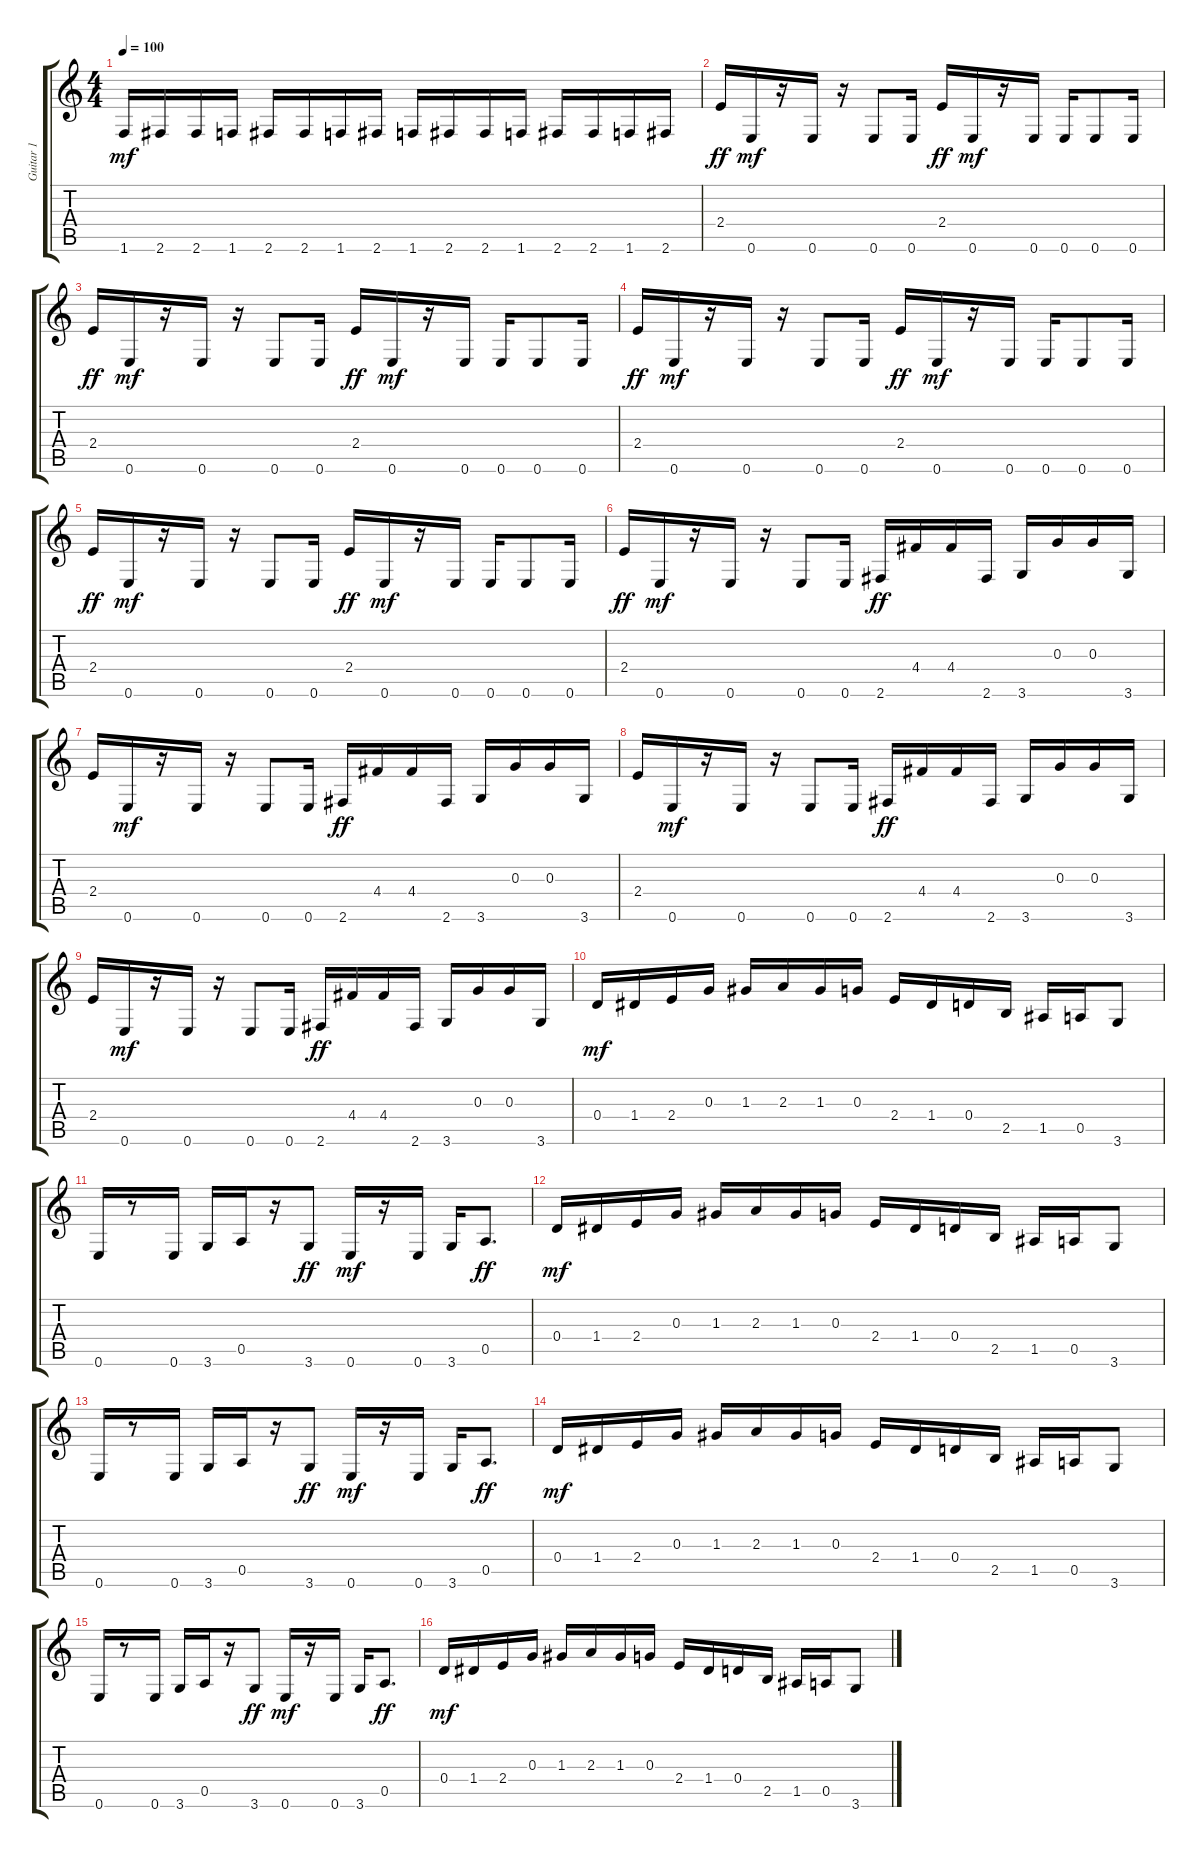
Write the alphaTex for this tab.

\track ("Guitar 1" "Guitar 1") {instrument distortionguitar}
\staff {score tabs}
\tuning (E4 B3 G3 D3 A2 E2) {hide}
\ts (4 4)
\tempo 100
\clef g2
\ks c
1.6.16{dy mf} 2.6.16 2.6.16 1.6.16 2.6.16 2.6.16 1.6.16 2.6.16 1.6.16 2.6.16 2.6.16 1.6.16 2.6.16 2.6.16 1.6.16 2.6.16 |
2.4.16{dy ff} 0.6.16{dy mf} r.16 0.6.16 r.16 0.6.8 0.6.16 2.4.16{dy ff} 0.6.16{dy mf} r.16 0.6.16 0.6.16 0.6.8 0.6.16 |
2.4.16{dy ff} 0.6.16{dy mf} r.16 0.6.16 r.16 0.6.8 0.6.16 2.4.16{dy ff} 0.6.16{dy mf} r.16 0.6.16 0.6.16 0.6.8 0.6.16 |
2.4.16{dy ff} 0.6.16{dy mf} r.16 0.6.16 r.16 0.6.8 0.6.16 2.4.16{dy ff} 0.6.16{dy mf} r.16 0.6.16 0.6.16 0.6.8 0.6.16 |
2.4.16{dy ff} 0.6.16{dy mf} r.16 0.6.16 r.16 0.6.8 0.6.16 2.4.16{dy ff} 0.6.16{dy mf} r.16 0.6.16 0.6.16 0.6.8 0.6.16 |
2.4.16{dy ff} 0.6.16{dy mf} r.16 0.6.16 r.16 0.6.8 0.6.16 2.6.16{dy ff} 4.4.16 4.4.16 2.6.16 3.6.16 0.3.16 0.3.16 3.6.16 |
2.4.16 0.6.16{dy mf} r.16 0.6.16 r.16 0.6.8 0.6.16 2.6.16{dy ff} 4.4.16 4.4.16 2.6.16 3.6.16 0.3.16 0.3.16 3.6.16 |
2.4.16 0.6.16{dy mf} r.16 0.6.16 r.16 0.6.8 0.6.16 2.6.16{dy ff} 4.4.16 4.4.16 2.6.16 3.6.16 0.3.16 0.3.16 3.6.16 |
2.4.16 0.6.16{dy mf} r.16 0.6.16 r.16 0.6.8 0.6.16 2.6.16{dy ff} 4.4.16 4.4.16 2.6.16 3.6.16 0.3.16 0.3.16 3.6.16 |
0.4.16{dy mf} 1.4.16 2.4.16 0.3.16 1.3.16 2.3.16 1.3.16 0.3.16 2.4.16 1.4.16 0.4.16 2.5.16 1.5.16 0.5.16 3.6.8 |
0.6.16 r.8 0.6.16 3.6.16 0.5.16 r.16 3.6.8{dy ff} 0.6.16{dy mf} r.16 0.6.16 3.6.16 0.5.8{d dy ff} |
0.4.16{dy mf} 1.4.16 2.4.16 0.3.16 1.3.16 2.3.16 1.3.16 0.3.16 2.4.16 1.4.16 0.4.16 2.5.16 1.5.16 0.5.16 3.6.8 |
0.6.16 r.8 0.6.16 3.6.16 0.5.16 r.16 3.6.8{dy ff} 0.6.16{dy mf} r.16 0.6.16 3.6.16 0.5.8{d dy ff} |
0.4.16{dy mf} 1.4.16 2.4.16 0.3.16 1.3.16 2.3.16 1.3.16 0.3.16 2.4.16 1.4.16 0.4.16 2.5.16 1.5.16 0.5.16 3.6.8 |
0.6.16 r.8 0.6.16 3.6.16 0.5.16 r.16 3.6.8{dy ff} 0.6.16{dy mf} r.16 0.6.16 3.6.16 0.5.8{d dy ff} |
0.4.16{dy mf} 1.4.16 2.4.16 0.3.16 1.3.16 2.3.16 1.3.16 0.3.16 2.4.16 1.4.16 0.4.16 2.5.16 1.5.16 0.5.16 3.6.8
